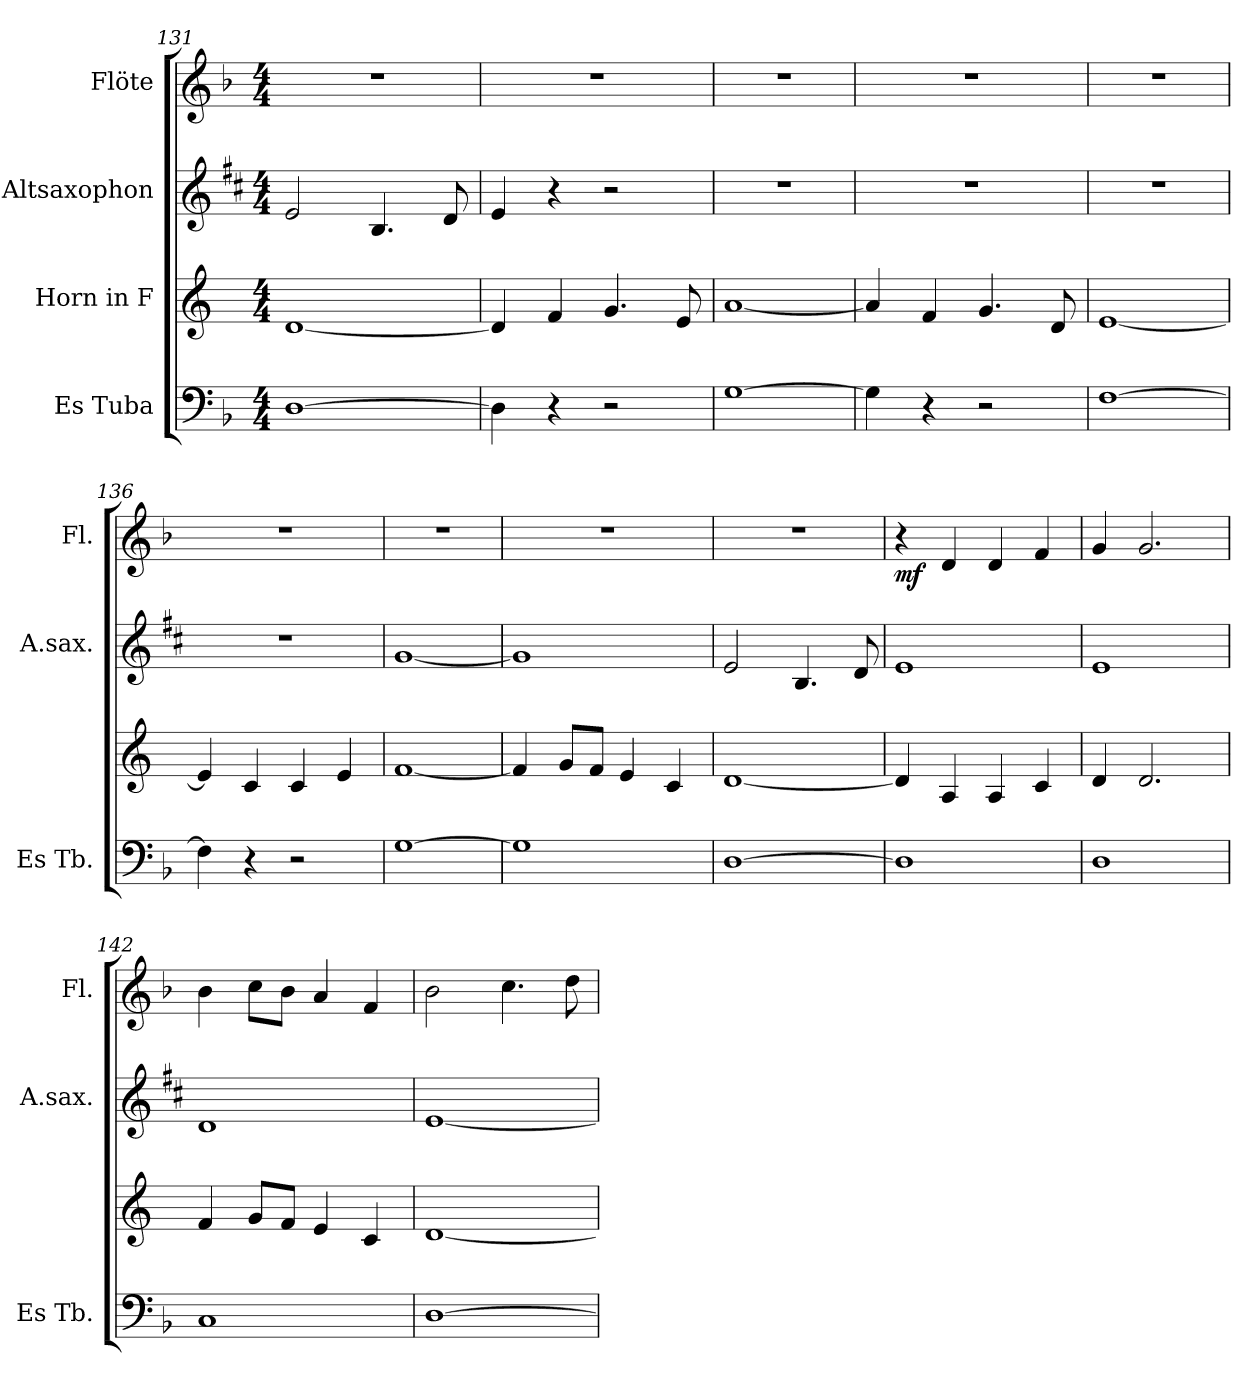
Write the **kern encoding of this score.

**kern	**kern	**kern	**kern	**dynam
*part4	*part3	*part2	*part1	*part1
*staff4	*staff3	*staff2	*staff1	*staff1
*I"Es Tuba	*I"Horn in F	*I"Altsaxophon	*I"Flöte	*
*I'Es Tb.	*	*I'A.sax.	*I'Fl.	*
*clefF4	*clefG2	*clefG2	*clefG2	*
*	*ITrd4c7	*ITrd5c9	*	*
*k[b-]	*k[b-]	*k[b-]	*k[b-]	*
*M4/4	*M4/4	*M4/4	*M4/4	*
=131	=131	=131	=131	=131
[1D	[1G	2G/	1r	.
.	.	4.D/	.	.
.	.	8F/	.	.
=132	=132	=132	=132	=132
4D\]	4G/]	4G/	1r	.
4r	4B-/	4r	.	.
2r	4.c/	2r	.	.
.	8A/	.	.	.
=133	=133	=133	=133	=133
[1G	[1d	1r	1r	.
=134	=134	=134	=134	=134
4G\]	4d/]	1r	1r	.
4r	4B-/	.	.	.
2r	4.c/	.	.	.
.	8G/	.	.	.
=135	=135	=135	=135	=135
[1F	[1A	1r	1r	.
=136	=136	=136	=136	=136
4F\]	4A/]	1r	1r	.
4r	4F/	.	.	.
2r	4F/	.	.	.
.	4A/	.	.	.
=137	=137	=137	=137	=137
[1G	[1B-	[1B-	1r	.
=138	=138	=138	=138	=138
1G]	4B-/]	1B-]	1r	.
.	8c/L	.	.	.
.	8B-/J	.	.	.
.	4A/	.	.	.
.	4F/	.	.	.
!!LO:LB:g=z
=139	=139	=139	=139	=139
[1D	[1G	2G/	1r	.
.	.	4.D/	.	.
.	.	8F/	.	.
=140	=140	=140	=140	=140
!	!	!	!	!LO:DY:b
1D]	4G/]	1G	4r	mf
.	4D/	.	4d/	.
.	4D/	.	4d/	.
.	4F/	.	4f/	.
=141	=141	=141	=141	=141
1D	4G/	1G	4g/	.
.	2.G/	.	2.g/	.
=142	=142	=142	=142	=142
1C	4B-/	1F	4b-\	.
.	8c/L	.	8cc\L	.
.	8B-/J	.	8b-\J	.
.	4A/	.	4a/	.
.	4F/	.	4f/	.
=143	=143	=143	=143	=143
[1D	[1G	[1G	2b-\	.
.	.	.	4.cc\	.
.	.	.	8dd\	.
=	=	=	=	=
*-	*-	*-	*-	*-
